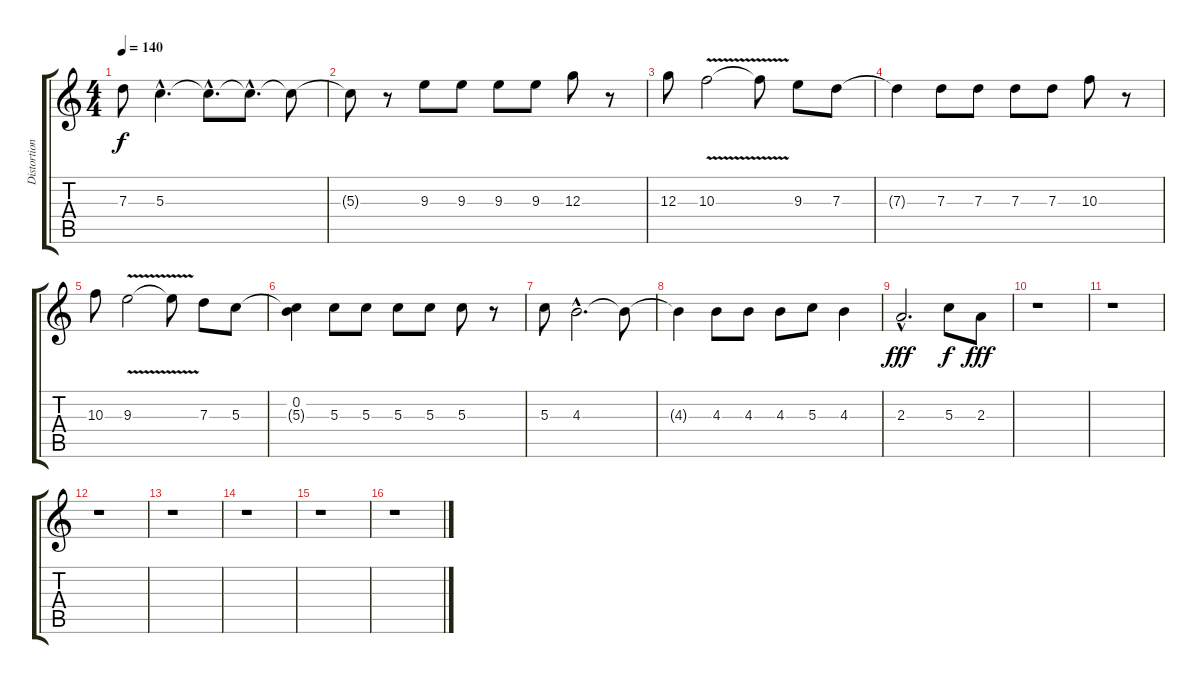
\track ("Distortion 1" "Distortion") {instrument distortionguitar}
\staff {score tabs}
\tuning (E4 B3 G3 D3 A2 E2) {hide}
\ts (4 4)
\tempo 140
\clef g2
\ks c
7.3.8{dy f} 5.3{hac}.4{d} 5.3{hac t}.8{d} 5.3{hac t}.8{d} 5.3{t}.8 |
5.3{t}.8 r.8 9.3.8 9.3.8 9.3.8 9.3.8 12.3.8 r.8 |
12.3.8 10.3{v}.2 10.3{t}.8 9.3.8 7.3.8 |
7.3{t}.4 7.3.8 7.3.8 7.3.8 7.3.8 10.3.8 r.8 |
10.3.8 9.3{v}.2 9.3{t}.8 7.3.8 5.3.8 |
(0.2 5.3{t}).4 5.3.8 5.3.8 5.3.8 5.3.8 5.3.8 r.8 |
5.3.8 4.3{hac}.2{d} 4.3{t}.8 |
4.3{t}.4 4.3.8 4.3.8 4.3.8 5.3.8 4.3.4 |
2.3{hac}.2{d dy fff} 5.3.8{dy f} 2.3.8{dy fff} |
r.1 |
r.1 |
r.1 |
r.1 |
r.1 |
r.1 |
r.1
